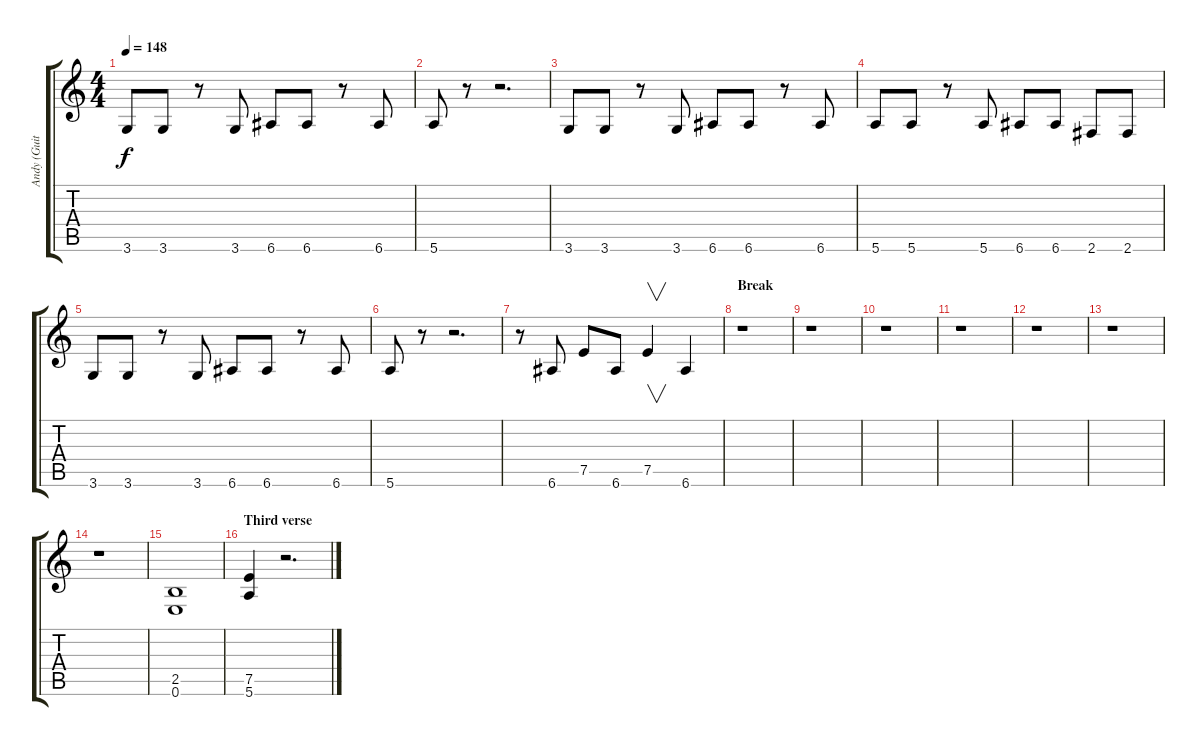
\track ("Andy (Guitar)" "Andy (Guit") {instrument overdrivenguitar}
\staff {score tabs}
\tuning (E4 B3 G3 D3 A2 E2) {hide}
\ts (4 4)
\tempo 148
\clef g2
\ks c
3.6.8{dy f} 3.6.8 r.8 3.6.8 6.6.8 6.6.8 r.8 6.6.8 |
5.6.8 r.8 r.2{d} |
3.6.8 3.6.8 r.8 3.6.8 6.6.8 6.6.8 r.8 6.6.8 |
5.6.8 5.6.8 r.8 5.6.8 6.6.8 6.6.8 2.6.8 2.6.8 |
3.6.8 3.6.8 r.8 3.6.8 6.6.8 6.6.8 r.8 6.6.8 |
5.6.8 r.8 r.2{d} |
r.8 6.6.8 7.5.8 6.6.8 7.5.4{v} 6.6.4 |
\section ("" "Break")
r.1 |
r.1 |
r.1 |
r.1 |
r.1 |
r.1 |
r.1 |
(2.5 0.6).1 |
\section ("" "Third verse")
(7.5 5.6).4 r.2{d}
